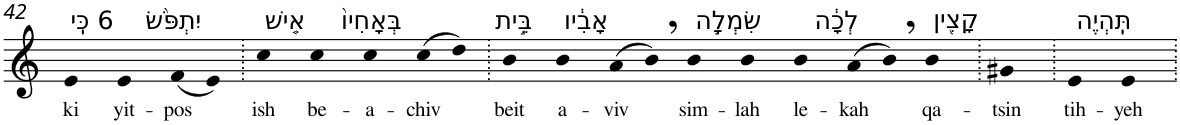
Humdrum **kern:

**kern	**text
*part1	*part1
*staff1	*staff1
*I"Piano	*
*I'Pno	*
!!LO:PB:g=z
*clefG2	*
*k[]	*
=42	=42
!LO:TX:a:t=6 כִּֽי	!
!	!LO:LY:b
4e	ki
!LO:TX:a:t=יִתְפֹּ֨שׂ	!
!	!LO:LY:b
4e	yit-
!	!LO:LY:b
(8f	-pos
8e)	.
=43.	=43.
!LO:TX:a:t=אִ֤ישׁ	!
!	!LO:LY:b
4cc	ish
!LO:TX:a:t=בְּאָחִיו֙	!
!	!LO:LY:b
4cc	be-
!	!LO:LY:b
4cc	-a-
!	!LO:LY:b
(8cc	-chiv
8dd)	.
=44.	=44.
!LO:TX:a:t=בֵּ֣ית	!
!	!LO:LY:b
4b	beit
!LO:TX:a:t=אָבִ֔יו	!
!	!LO:LY:b
4b	a-
!	!LO:LY:b
(8a	-viv
8b,)	.
!LO:TX:a:t=שִׂמְלָ֣ה	!
!	!LO:LY:b
4b	sim-
!	!LO:LY:b
4b	-lah
!LO:TX:a:t=לְכָ֔ה	!
!	!LO:LY:b
4b	le-
!	!LO:LY:b
(8a	-kah
8b,)	.
!LO:TX:a:t=קָצִ֖ין	!
!	!LO:LY:b
4b	qa-
=45.	=45.
!	!LO:LY:b
4g#X	-tsin
=46.	=46.
!LO:TX:a:t=תִּֽהְיֶה	!
!	!LO:LY:b
4e	tih-
!	!LO:LY:b
4e	-yeh
=.	=.
*-	*-
